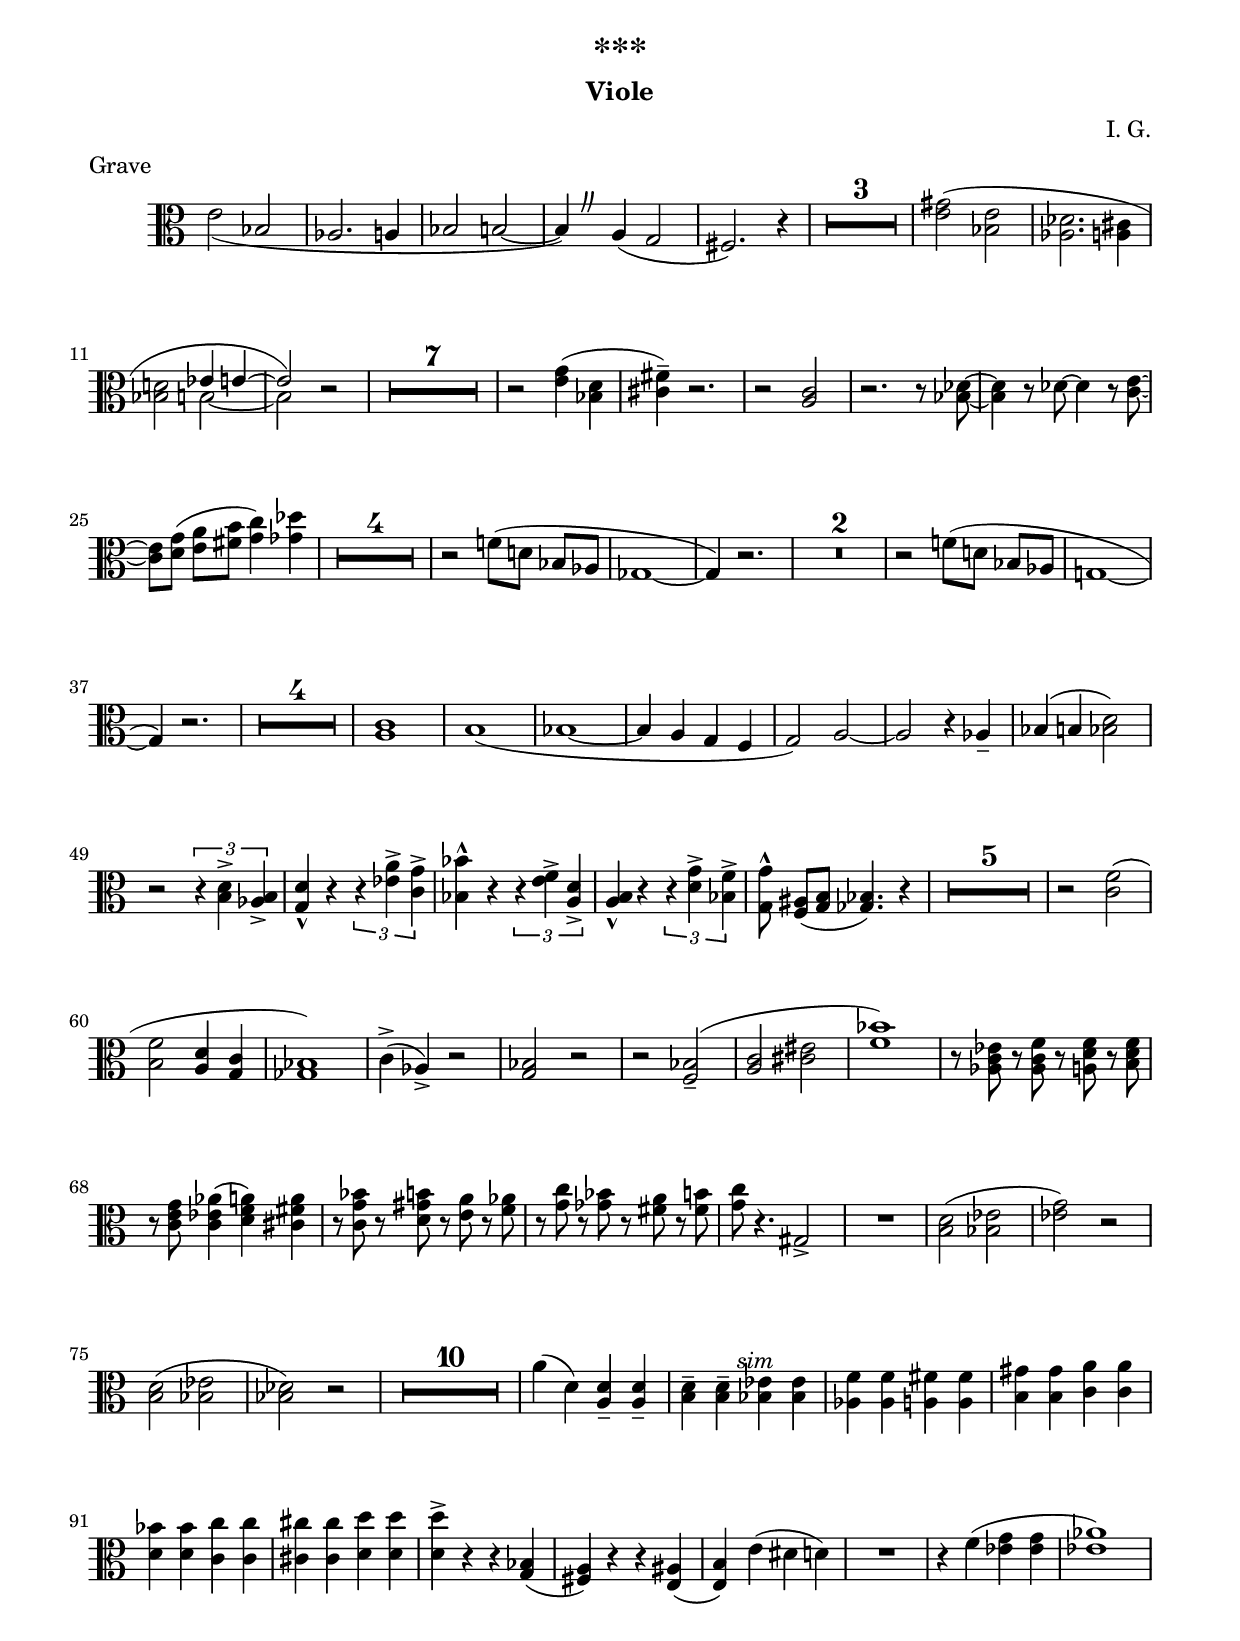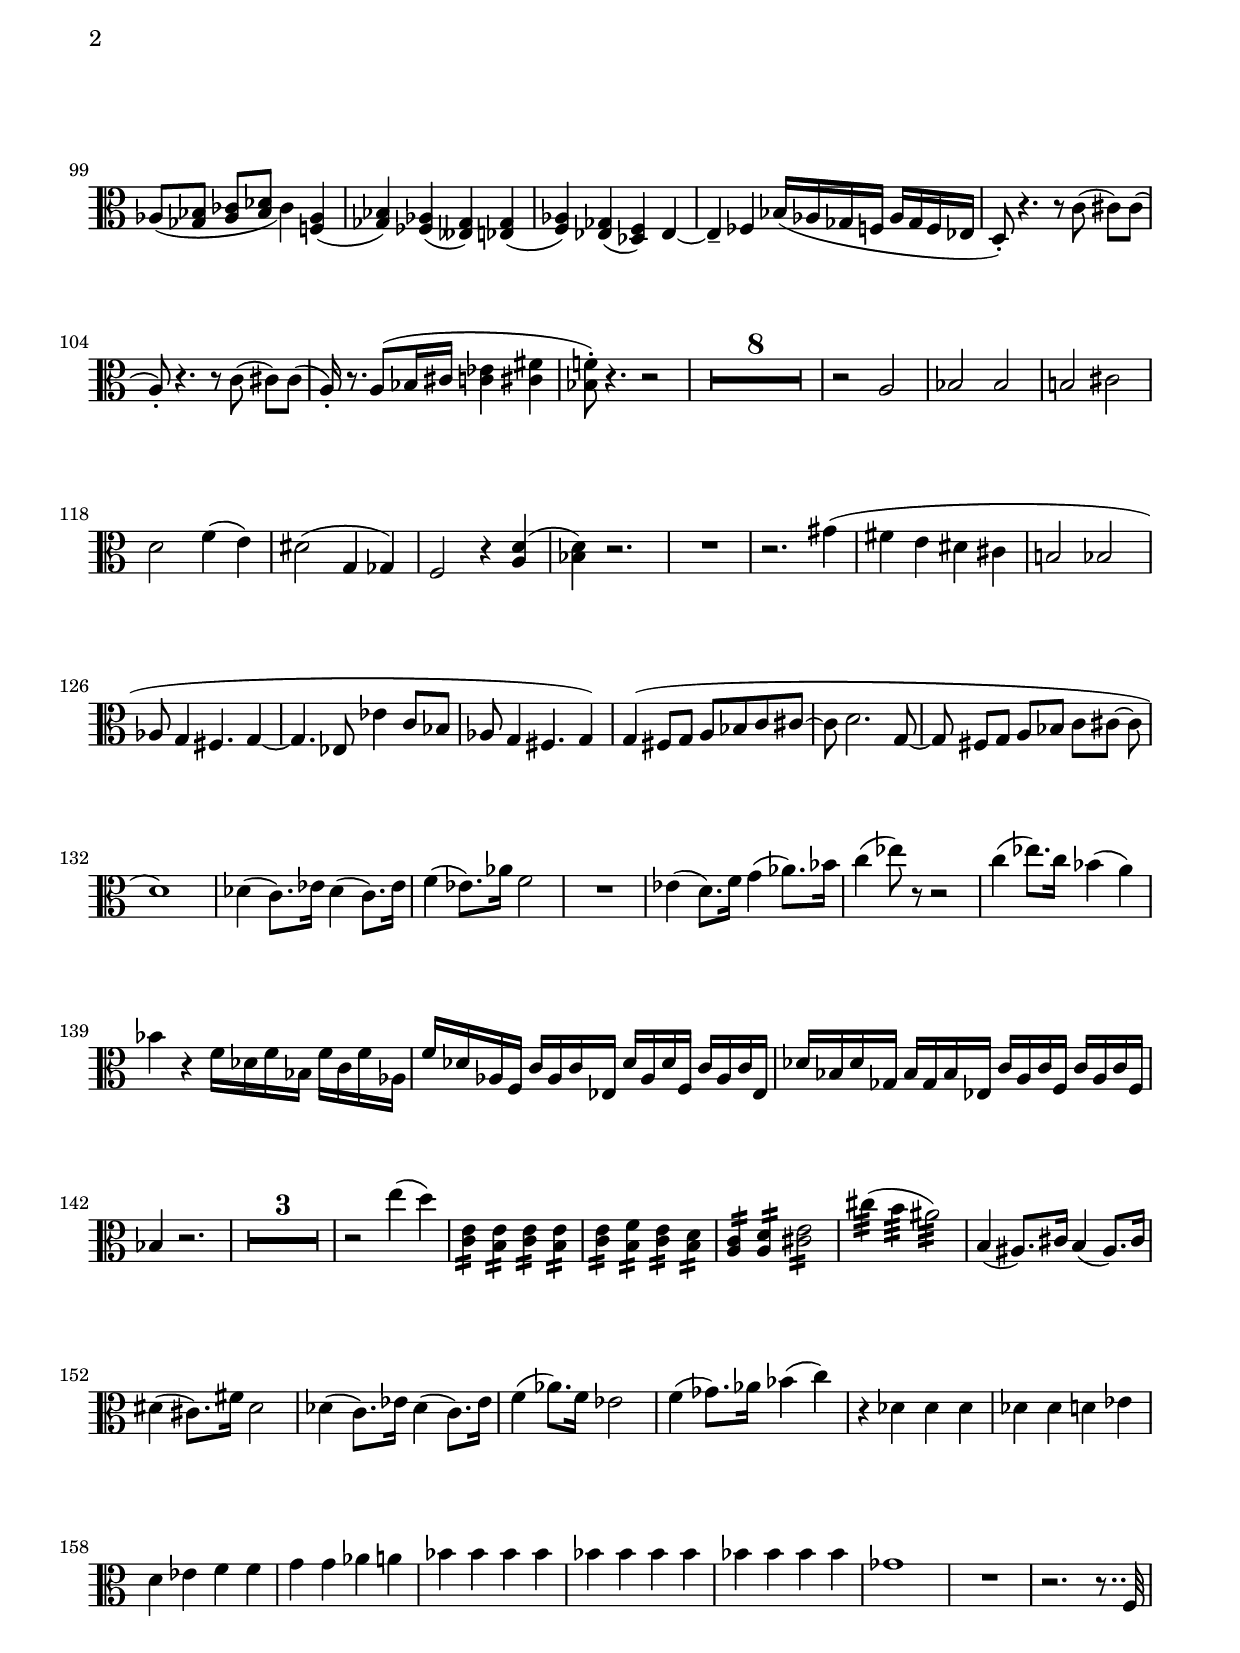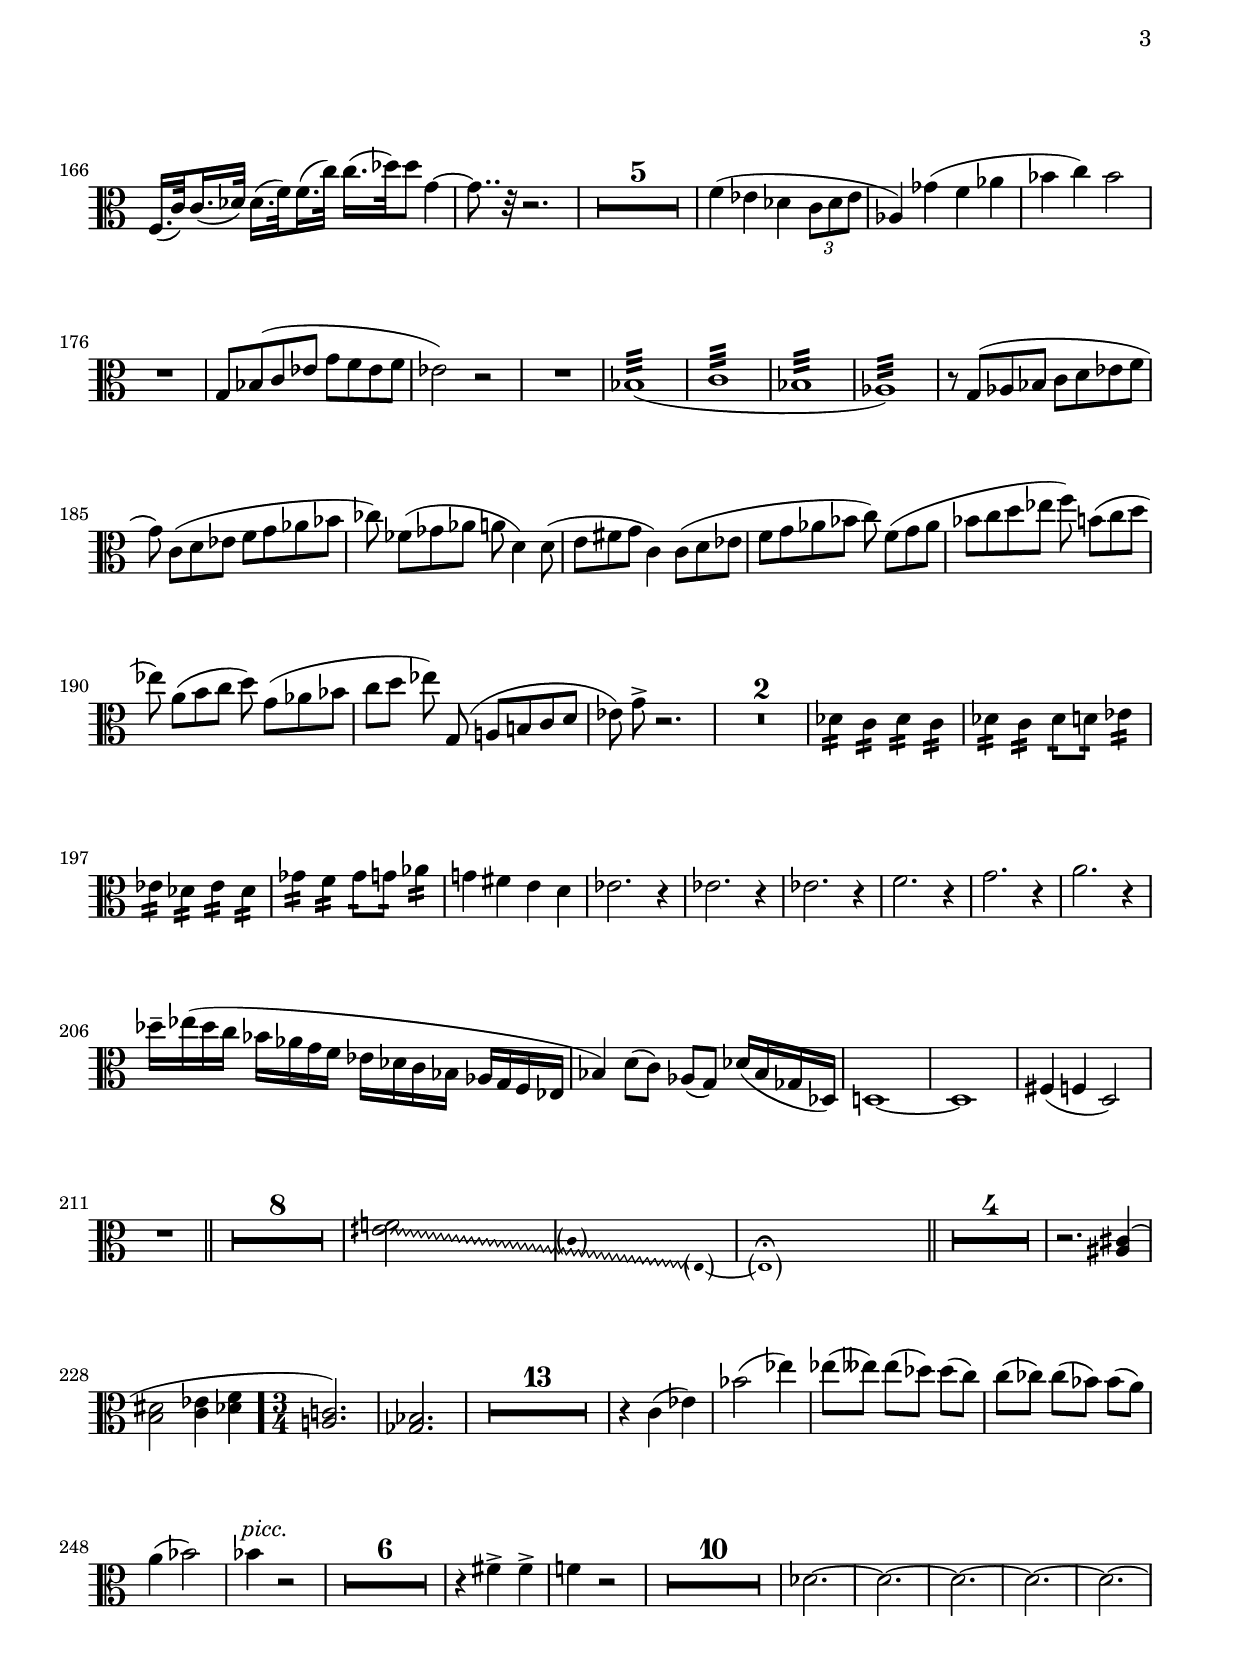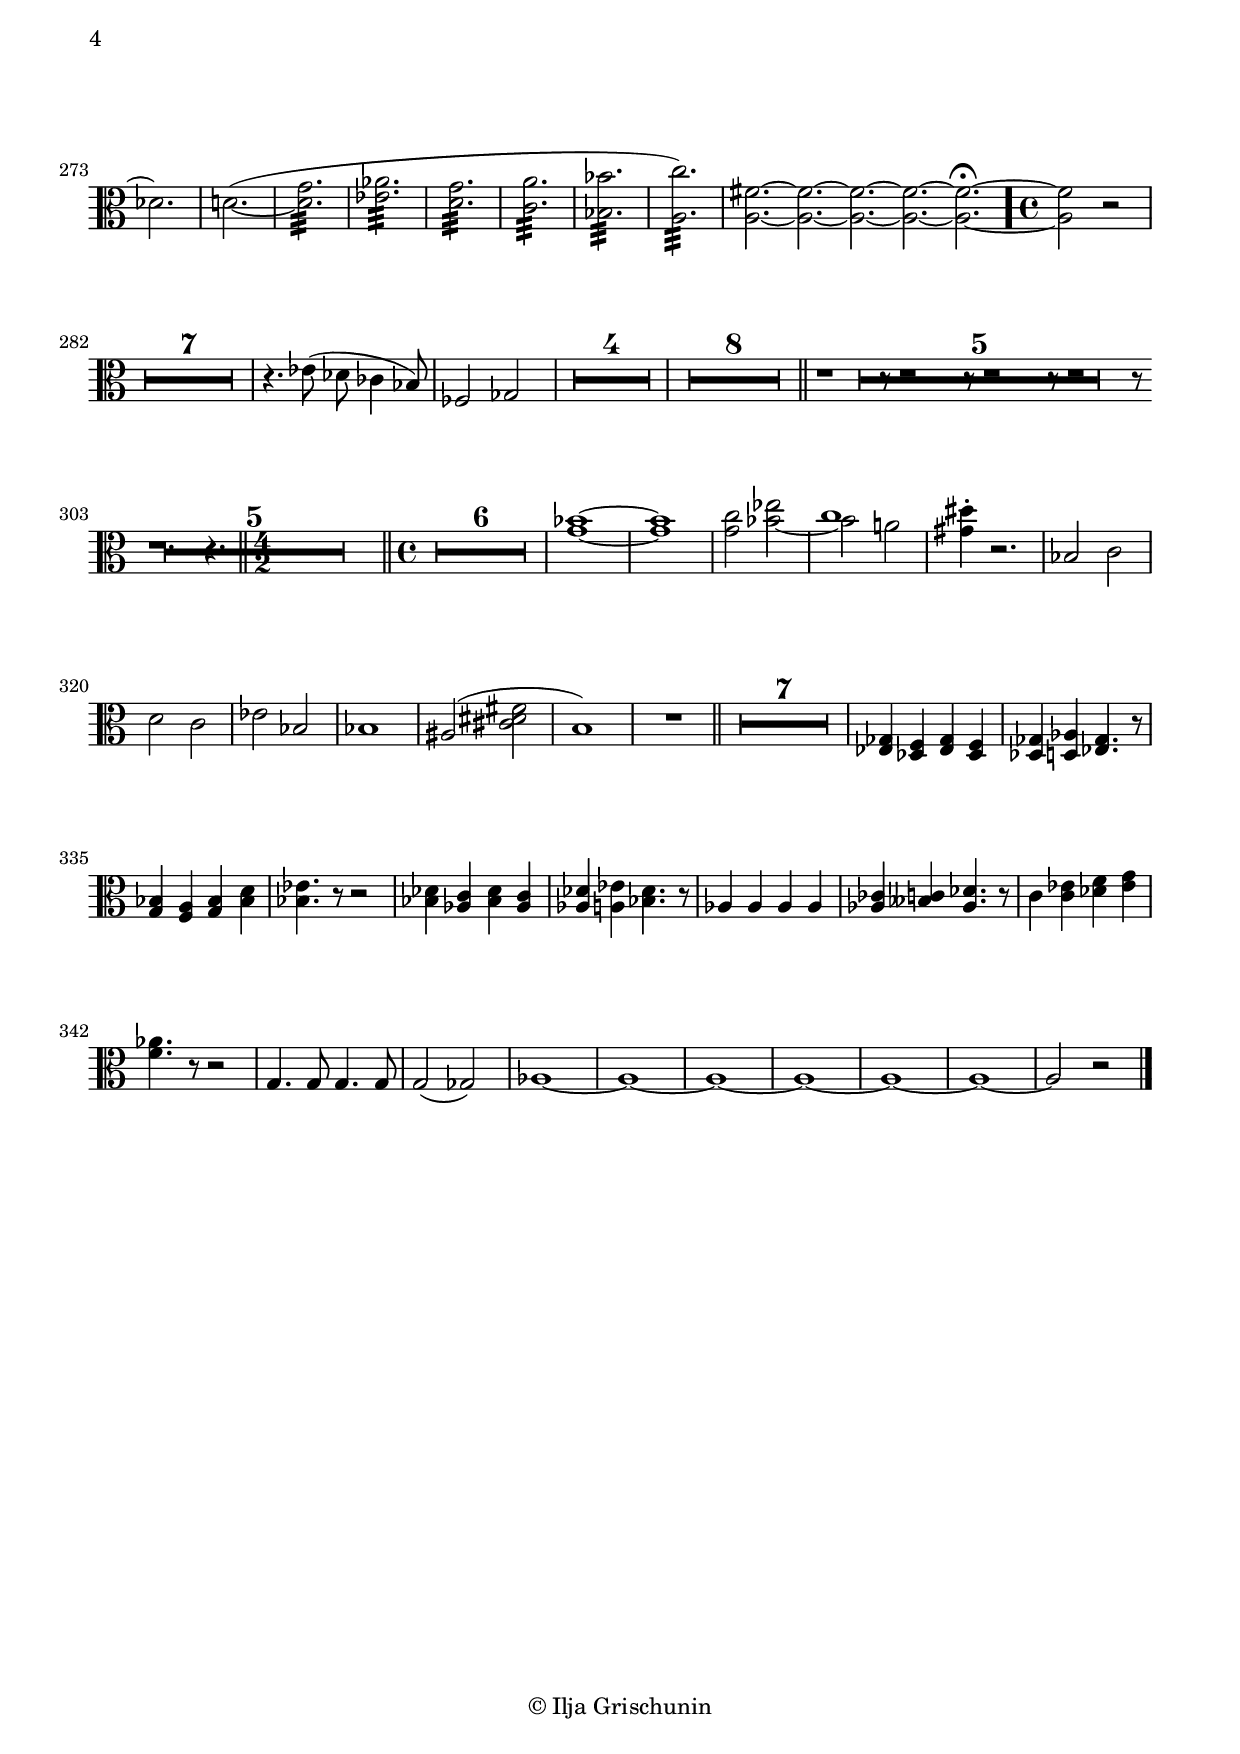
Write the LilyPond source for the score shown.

\version "2.19.15"
%\version "2.18.0"

\language "deutsch"

\header {
  title = "***"
  subtitle = "Viole"
  meter = "Grave"
  composer = "I. G."
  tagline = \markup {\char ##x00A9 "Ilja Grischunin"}
}

#(ly:set-option 'relative-includes #t)
\paper {
  %#(set-paper-size "a4")
  top-system-spacing.basic-distance = #20
  top-markup-spacing.basic-distance = #5
  markup-system-spacing.basic-distance = #20
  system-system-spacing.basic-distance = #18
  last-bottom-spacing.basic-distance = #15
  left-margin = 15
  right-margin = 15
  %two-sided = ##t
  %inner-margin = 25
  %outer-margin = 15
}

\layout {
  indent = 10
  \context {
    \Score
    %\remove "Bar_number_engraver"
  }
}

\version "2.19.15"
%\version "2.18.0"

\language "deutsch"

%\include "noteHeads.ly"

vleMusic = \relative {
  \overrideTimeSignatureSettings 4/4 1/4 #'(1 1 1 1) #'()
  %\time #'(2 2 2 2) 4/4
  \override MultiMeasureRest #'expand-limit = #2
  \clef alto
  \set Score.skipBars = ##t
  \override Staff.TimeSignature #'stencil = ##f
  \override BreathingSign.text = \markup {
    \musicglyph #"scripts.caesura.curved"
  }
  \override MultiMeasureRest.expand-limit = #2
  e'2_(b as2. a4 b2 h~ h4)\breathe
  a( g2 fis2.) r4 R1*3
  <<
    {
      \stemDown
      \override Slur.positions = #'(1 . 1)
      <e' gis>2(<b e><as des>2.<a cis>4<b d!>2
      \stemUp
      es4 e~ e2)
    }
    \\
    {
      s1*2 s2 h~ h
    }
  >>
  \set baseMoment = #(ly:make-moment 1 8)
  %\set subdivideBeams = ##t
  r2 R1*7 r2 <e g>4(<b d><cis fis>--) r2. r2 <a c>
  r2. r8 <b des>~
  q4 r8 des~ des4 r8 <c e>~ q[ <d g>](<e a><fis h>
  <g c>4)<ges des'>
  R1*4 r2 f!8[( d!] b as ges1~ ges4) r2.
  R1*2 r2 f'!8[( d!] b as g!1~ g4) r2. R1*4
  <a c>1 h( b~ b4 a g f g2) a~ a r4 as-- b( h <b d>2)
  r2 \times 2/3 {r4 <h d>-><as h>->}
  <g d'>-^ r \times 2/3 {r <es' a>-><c g'>->}
  <b b'>-^ r \times 2/3 {r <e f>-><a, d>->}
  <a h>-^ r \times 2/3 {r <d g>-><b f'>->}
  <g g'>8-^\noBeam<f ais>(<g h><ges b>4.) r4 R1*5
  r2 <c f>(<h f'><a d>4<g c><ges b>1) c4->( as->) r2
  <g b> r r <f b>--(<a c><cis eis><f b>1)
  r8 <as, c es> r <as c f> r <a d f> r <h d f>
  r <c e g><c es as>4(<d f a>)<cis fis a>
  r8 <c g' b> r <d gis h> r <e a> r <f as>
  r <g c> r <ges b> r <fis a> r <fis h>
  <g c> r4. gis,2-> R1 <h d>2(<b es><es g>) r
  <h d>(<b es><b des>) r R1*10 a'4( d,)<a d>-- q--
  <h d>--
  \override TextScript.extra-offset = #'(2 . -1)
  q--^\markup {\italic sim} <b es> q <as f'> q <a fis'> q
  <h gis'> q <c a'> q <d b'> q <c c'> q <cis cis'> q <d d'> q
  q-> r  r <g, b>(<fis a>) r r <e ais>(<e h'>) e'( dis d) R1
  r4 f(<es g> q <es as>1) as,8_(<ges b><as ces>[<b des>] ces4)
  <f,! as>(<ges b>)<fes as>(<eses ges>)<es ges>(
  <f as>)<es ges>(<des f>) es~
  es-- fes b16( as ges f as ges f es
  d8)-. r4. r8 c'(\noBeam cis) cis(
  a)-. r4. r8 c(\noBeam cis) cis(
  a16)-. r8. a8( b16 cis <c es>4<cis fis>
  <b f'!>8)-. r4. r2 R1*8 r2 a b b h! cis d f4( e)
  dis2( g,4 ges) f2 r4 <a d>4(<b d>) r2. R1 r2. gis'4(
  fis e dis cis h!2 b as8 g4 fis4. g4~ g4. es8 es'4 c8 b as g4 fis4. g4)
  g( fis8 g a b c cis~ cis d2.  g,8~ g fis8[ g] a[ b] c[ cis]~ cis d1)
  des4( c8.) es16 des4( c8.) es16 f4( es8.) as16 f2 R1
  es4( d8.) f16 g4( as8.) b16 c4( es8) r r2 c4( es8.) c16 b4( a)
  b r f16 des f b, f' c f as, f' des as f c' as c es, des' as des f, c' as c es,
  des' b des ges, b ges b es, c' a c f, c' a c f, b4 r2. R1*3 r2 e'4( d)
  <c, e>4:16<h e>4:16<c e>4:16<h e>4:16
  <c e>4:16<h f'>4:16<c e>4:16<h d>4:16
  <a c>4:16<a d>4:16<cis e>2:16 cis'4:32( h4:32 ais2:32)
  h,4( ais8.) cis16 h4( ais8.) cis16 dis4( cis8.) fis16 dis2
  des4( c8.) es16 des4( c8.) es16 f4( as8.) f16 es2 f4( ges8.) as16 b4( c)
  r4 \repeat unfold 5 {des,} d es  d es f f g g as a \repeat unfold 12 {b}
  ges1 R1 r2. r8.. f,32
  \set subdivideBeams = ##t
  f16.( c'32) c16.( des32) des16.( f32) f16.( c'32) c16.( des32) des8 g,4~
  g8.. r32 r2. R1*5 f4( es des \times 2/3 {c8 des es}
  as,4) ges'( f as b c) b2 R1 g,8 b( c es g f es f es2) r R1
  \stemUp b1:32_( c1:32 b1:32 as1:32)\stemNeutral
  r8 g( as b c d es f g)\noBeam c,( d es f g as b
  ces)\noBeam fes,( ges as a d,4) d8(
  e fis g c,4) c8( d es f g as b c)\noBeam f,( g as b
  c d es f)\noBeam h,( c d
  es)\noBeam a,( h c d)\noBeam g,( as b
  c d es)\noBeam g,,( a! h! c d es)\noBeam g-> r2. R1*2
  \repeat unfold 3 {des4:16 c4:16} des8:16 d8:16 es4:16
  \repeat unfold 2 {es4:16 des4:16} ges4:16 f4:16 ges8:16 g8:16 as4:16
  g!4 fis e d \repeat unfold 3 {es2. r4} f2. r4 g2. r4 a2. r4
  \set subdivideBeams = ##f
  des16-- es( des c b as g f es des c b as g f es
  b'4) d8( c) as( g) des'16( b ges des) d!1~ d fis4( f! d2) R1
  \bar "||"
  R1*8
  %\cueClef "alto"
  %\override Score.SpacingSpanner.strict-note-spacing = ##t
  \set Score.proportionalNotationDuration = #(ly:make-moment 1/8)
  \override Glissando.style = #'zigzag
  <eih' f!>2 \glissando
  \override NoteColumn.glissando-skip = ##t
  s
  \hide Staff.Stem
  \override ParenthesesItem.padding = #0.2
  \override ParenthesesItem.font-size = #8
  \teeny\parenthesize c4 s2
  \revert NoteColumn.glissando-skip
  \parenthesize e,4~
  \once\override Script.extra-offset = #'(0 . -3)
  \parenthesize e1\fermata
  \undo \hide Staff.Stem
  \normalsize
  \unset Score.proportionalNotationDuration
  %\cueClefUnset
  \bar "||"
  R1*4 r2. <ais cis>4(<h dis>2<c es>4<des f>
  \bar "."
  \revert Staff.TimeSignature.stencil
  \time 3/4
  <a! c!>2.)<ges b>
  R2.*13 r4 c( es)
  b'2( es4) es8( eses) eses[( des]) des( c)
  c( ces) ces[( b]) b( a) a4( b2)
  \override TextScript.extra-offset = #'(-.5 . .3)
  b4^\markup {\italic picc.} r2 R2.*6
  r4 fis-> fis-> f! r2 R2.*10 des2.~ des~ des~ des~
  des~ des d!(_~<d g>2.:32<es as>2.:32<d g>2.:32<c a'>2.:32
  <b b'>2.:32<a c'>2.:32)
  \cadenzaOn
  <a fis'>~ q~ q~ q~ q~\fermata
  \cadenzaOff
  \bar "."
  \time 4/4
  q2 r R1*7 r4. es'8( des ces4 b8) fes2 ges R1*4
  R1*8
  \bar "||"
  \cadenzaOn
  r1 r8 \bar ""
  r1 r8 \bar ""
  r1 r8 \bar ""
  r1 r8 \bar ""
  r1. r4.
  \cadenzaOff
  \bar "||"
  \time 4/2
  R1*10
  \bar "||"
  \time 4/4
  R1*6
  <g' b>1~ q <g c>2
  <<
    {
      \stemDown
      es'
      \stemUp
      c1
    }
    \\
    {
      b2~ b a!
    }
  >>
  <gis dis'>4-. r2.
  b,2 c d c es b b1
  ais2( <cis dis fis> h1)
  R1 \bar "||"
  R1*7
  <es, ges>4<des f><es ges><des f>
  <des ges><d as'><es ges>4. r8
  <g b>4<f a><g b><b d><b es>4. r8 r2
  <b des>4<as c><b des><as c><as des><a es'><b des>4. r8
  as4 as as as <as ces><heses c><as des>4. r8
  c4 <c es><des f><es g><f as>4. r8 r2
  g,4. g8 g4. g8 g2( ges)
  as1~ as~ as~ as~ as~ as~ as2 r
  \bar "|."
}


\score {
  \new Staff \vleMusic
}